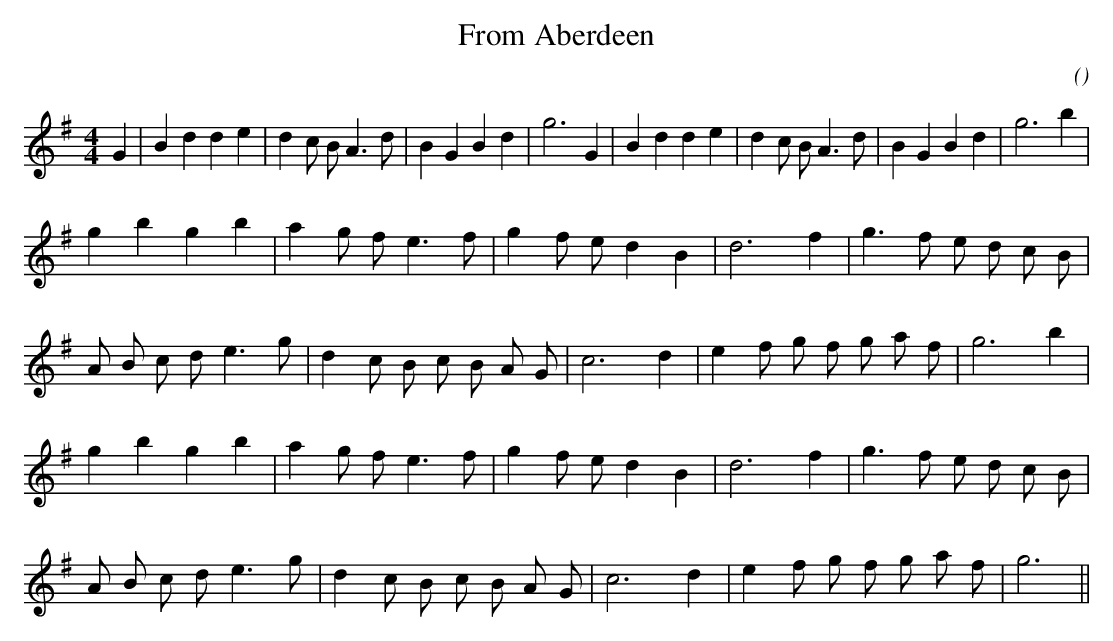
X:1
T: From Aberdeen
C:
O:
M:4/4
K:G
K:G
M:4/4
L:1/16
G4 |B4 d4 d4 e4 |d4 c2 B2 A6 d2 |B4 G4 B4 d4 |g12 G4 |B4 d4 d4 e4 |d4 c2 B2 A6 d2 |B4 G4 B4 d4 |g12 b4 |
g4 b4 g4 b4 |a4 g2 f2 e6 f2 |g4 f2 e2 d4 B4 |d12 f4 |g6 f2 e2 d2 c2 B2 |
A2 B2 c2 d2 e6 g2 |d4 c2 B2 c2 B2 A2 G2 |c12 d4 |e4 f2 g2 f2 g2 a2 f2 |g12 b4 |
g4 b4 g4 b4 |a4 g2 f2 e6 f2 |g4 f2 e2 d4 B4 |d12 f4 |g6 f2 e2 d2 c2 B2 |
A2 B2 c2 d2 e6 g2 |d4 c2 B2 c2 B2 A2 G2 |c12 d4 |e4 f2 g2 f2 g2 a2 f2 |g12 ||
